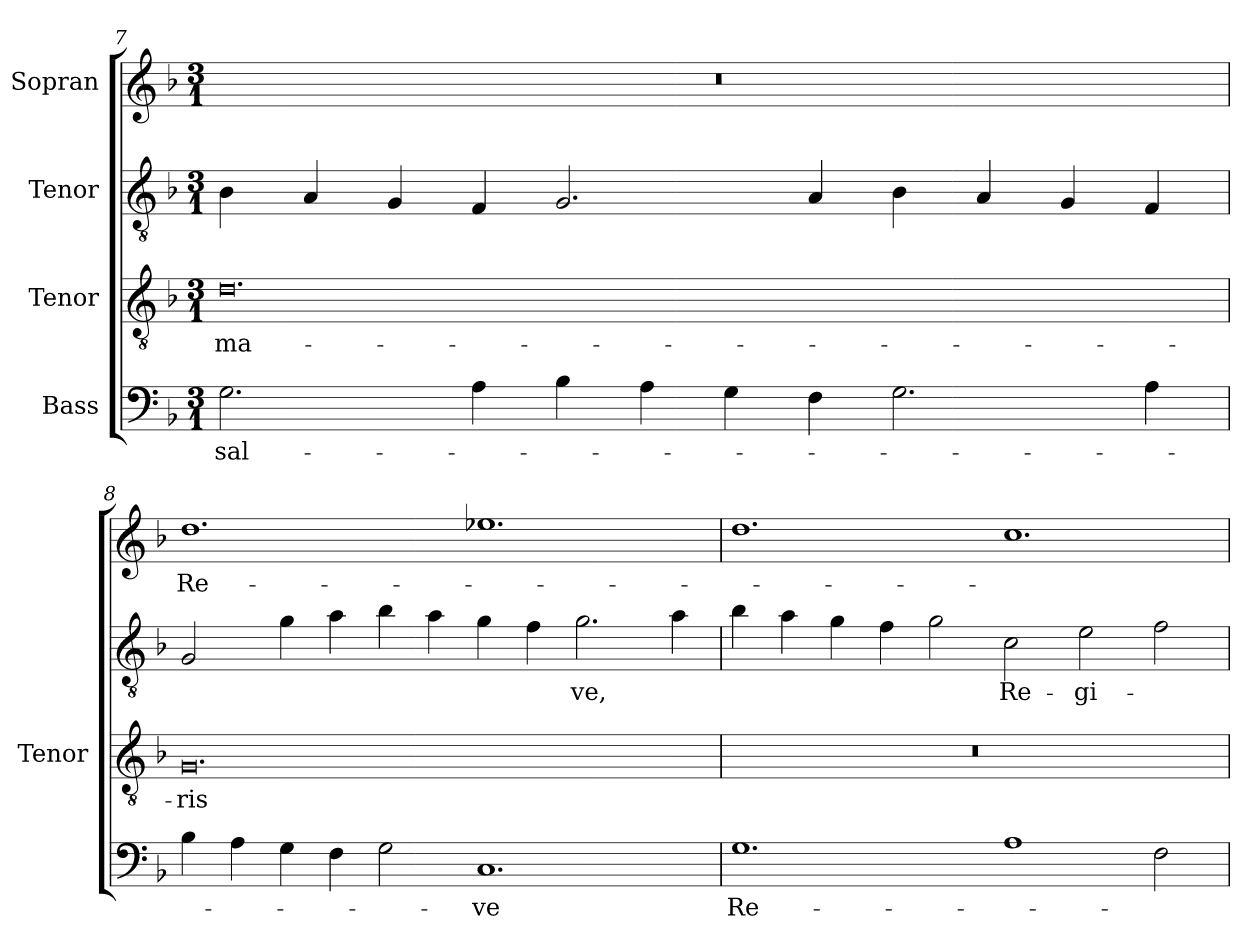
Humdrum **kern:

**kern	**text	**kern	**text	**kern	**text	**kern	**text
*part4	*part4	*part3	*part3	*part2	*part2	*part1	*part1
*staff4	*staff4	*staff3	*staff3	*staff2	*staff2	*staff1	*staff1
*I"Bass	*	*I"Tenor	*	*I"Tenor	*	*I"Sopran	*
*	*	*I'Tenor	*	*	*	*	*
*clefF4	*	*clefGv2	*	*clefGv2	*	*clefG2	*
*	*	*ITrd7c12	*	*ITrd7c12	*	*	*
*k[b-]	*	*k[b-]	*	*k[b-]	*	*k[b-]	*
*F:	*	*F:	*	*F:	*	*F:	*
*M3/1	*	*M3/1	*	*M3/1	*	*M3/1	*
=7	=7	=7	=7	=7	=7	=7	=7
!	!LO:LY:b:color=#000000	!	!	!	!	!	!
!	!	!	!LO:LY:b:color=#000000	!	!	!LO:N:vis=1	!
2.Gi\	sal-	0.Di	ma-	4BB-i\	.	0.r	.
.	.	.	.	4AAi/	.	.	.
.	.	.	.	4GGi/	.	.	.
4Ai\	.	.	.	4FFi/	.	.	.
4B-i\	.	.	.	2.GGi/	.	.	.
4Ai\	.	.	.	.	.	.	.
4Gi\	.	.	.	.	.	.	.
4Fi\	.	.	.	4AAi/	.	.	.
2.Gi\	.	.	.	4BB-i\	.	.	.
.	.	.	.	4AAi/	.	.	.
.	.	.	.	4GGi/	.	.	.
4Ai\	.	.	.	4FFi/	.	.	.
=8	=8	=8	=8	=8	=8	=8	=8
!	!	!	!LO:LY:b:color=#000000	!	!	!	!
!	!	!	!	!	!	!	!LO:LY:b:color=#000000
4B-i\	.	0.GGi	-ris	2GGi/	.	1.ddi	Re-
4Ai\	.	.	.	.	.	.	.
4Gi\	.	.	.	4Gi\	.	.	.
4Fi\	.	.	.	4Ai\	.	.	.
2Gi\	.	.	.	4B-i\	.	.	.
.	.	.	.	4Ai\	.	.	.
!	!LO:LY:b:color=#000000	!	!	!	!	!	!
1.Ci	-ve	.	.	4Gi\	.	1.ee-Xi	.
.	.	.	.	4Fi\	.	.	.
!	!	!	!	!	!LO:LY:b:color=#000000	!	!
.	.	.	.	2.Gi\	-ve,	.	.
.	.	.	.	4Ai\	.	.	.
=9	=9	=9	=9	=9	=9	=9	=9
!	!LO:LY:b:color=#000000	!LO:N:vis=1	!	!	!	!	!
1.Gi	Re-	0.r	.	4B-i\	.	1.ddi	.
.	.	.	.	4Ai\	.	.	.
.	.	.	.	4Gi\	.	.	.
.	.	.	.	4Fi\	.	.	.
.	.	.	.	2Gi\	.	.	.
!	!	!	!	!	!LO:LY:b:color=#000000	!	!
1Ai	.	.	.	2Ci\	Re-	1.cci	.
!	!	!	!	!	!LO:LY:b:color=#000000	!	!
.	.	.	.	2Ei\	-gi-	.	.
2Fi\	.	.	.	2Fi\	.	.	.
=	=	=	=	=	=	=	=
*-	*-	*-	*-	*-	*-	*-	*-
